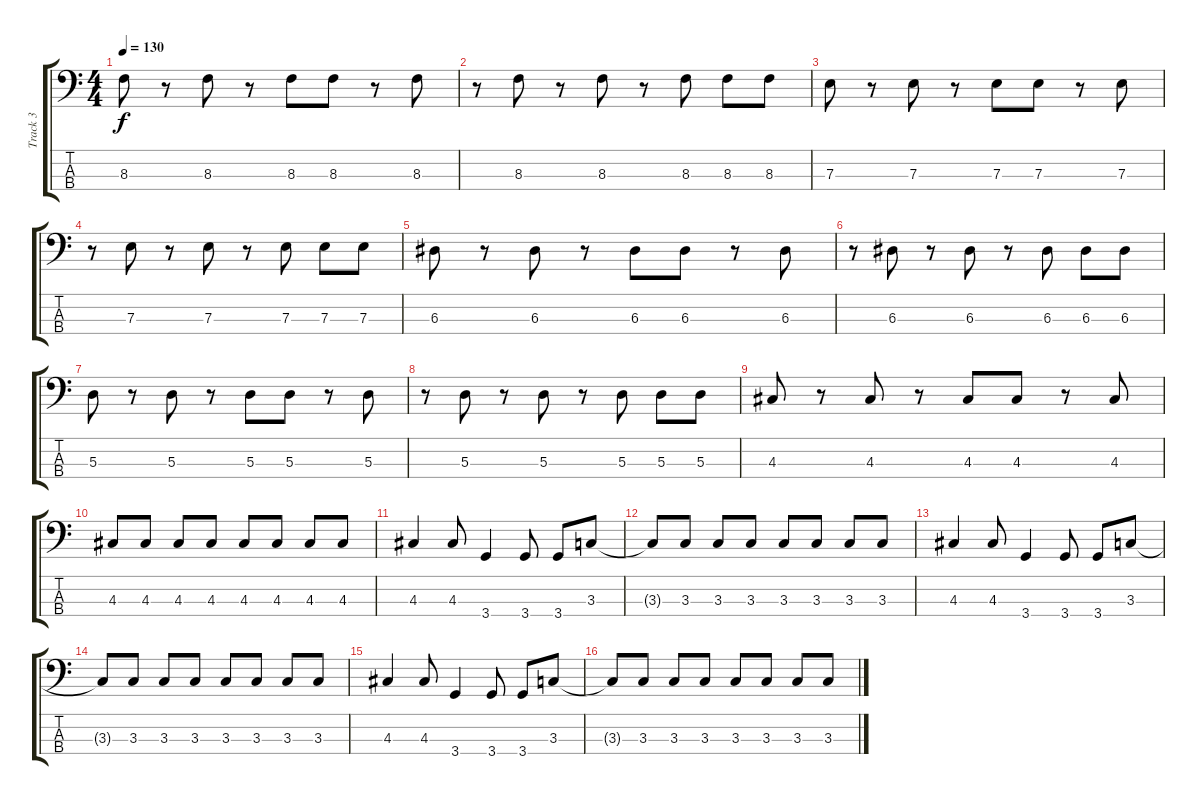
\track ("Track 3" "Track 3") {instrument electricbasspick}
\staff {score tabs}
\tuning (G2 D2 A1 E1) {hide}
\ts (4 4)
\tempo 130
\clef f4
\ks c
8.3.8{dy f} r.8 8.3.8 r.8 8.3.8 8.3.8 r.8 8.3.8 |
r.8 8.3.8 r.8 8.3.8 r.8 8.3.8 8.3.8 8.3.8 |
7.3.8 r.8 7.3.8 r.8 7.3.8 7.3.8 r.8 7.3.8 |
r.8 7.3.8 r.8 7.3.8 r.8 7.3.8 7.3.8 7.3.8 |
6.3.8 r.8 6.3.8 r.8 6.3.8 6.3.8 r.8 6.3.8 |
r.8 6.3.8 r.8 6.3.8 r.8 6.3.8 6.3.8 6.3.8 |
5.3.8 r.8 5.3.8 r.8 5.3.8 5.3.8 r.8 5.3.8 |
r.8 5.3.8 r.8 5.3.8 r.8 5.3.8 5.3.8 5.3.8 |
4.3.8 r.8 4.3.8 r.8 4.3.8 4.3.8 r.8 4.3.8 |
4.3.8 4.3.8 4.3.8 4.3.8 4.3.8 4.3.8 4.3.8 4.3.8 |
4.3.4 4.3.8 3.4.4 3.4.8 3.4.8 3.3.8 |
3.3{t}.8 3.3.8 3.3.8 3.3.8 3.3.8 3.3.8 3.3.8 3.3.8 |
4.3.4 4.3.8 3.4.4 3.4.8 3.4.8 3.3.8 |
3.3{t}.8 3.3.8 3.3.8 3.3.8 3.3.8 3.3.8 3.3.8 3.3.8 |
4.3.4 4.3.8 3.4.4 3.4.8 3.4.8 3.3.8 |
3.3{t}.8 3.3.8 3.3.8 3.3.8 3.3.8 3.3.8 3.3.8 3.3.8
